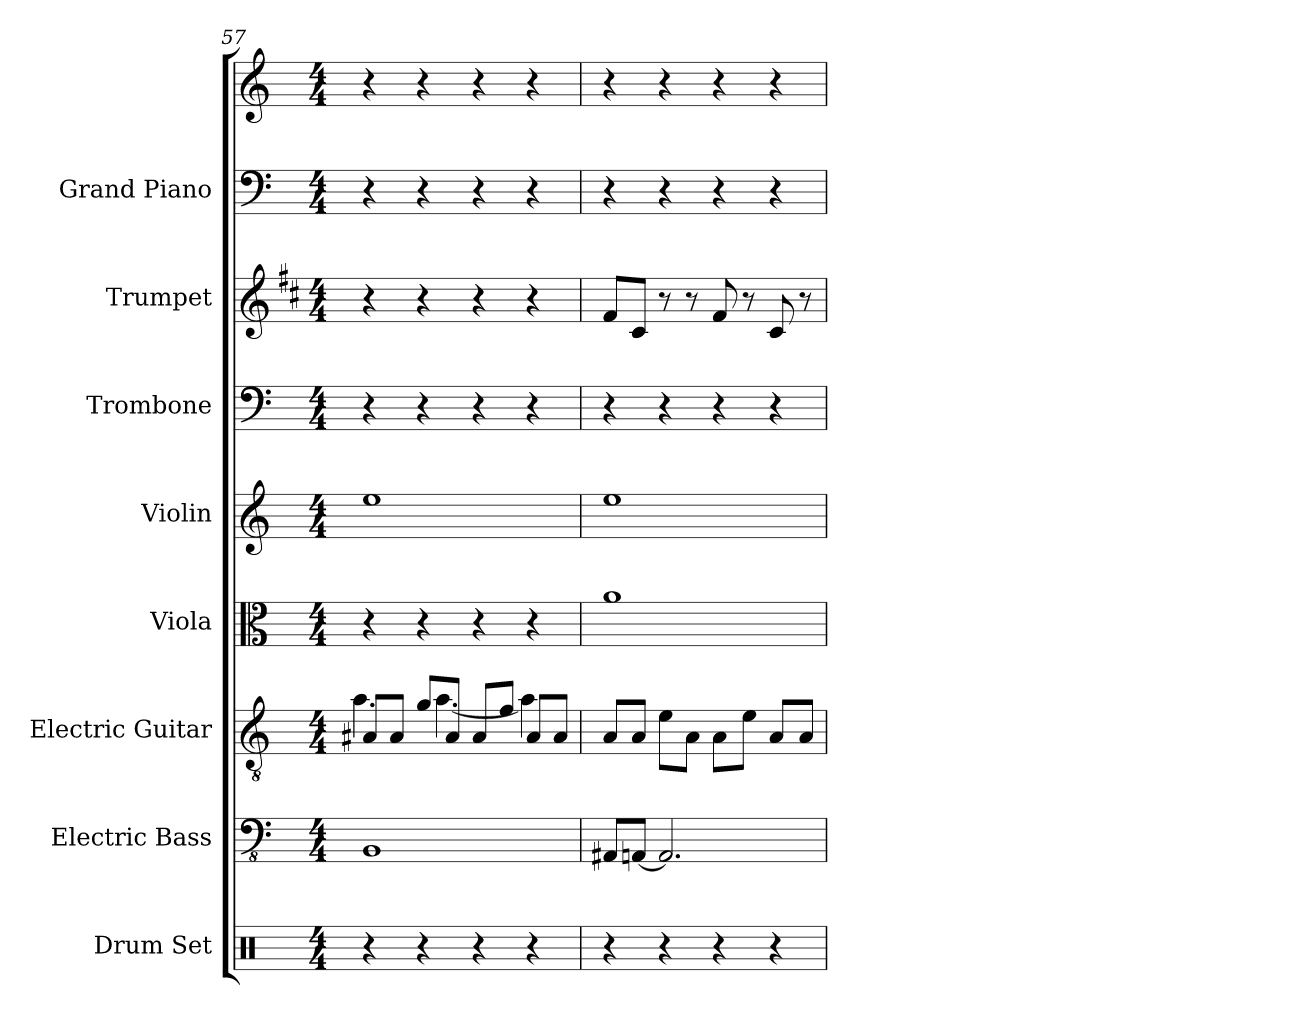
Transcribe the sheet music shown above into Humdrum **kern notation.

**kern	**kern	**kern	**kern	**kern	**kern	**kern	**kern	**kern
*part8	*part7	*part6	*part5	*part4	*part3	*part2	*part1	*part1
*staff9	*staff8	*staff7	*staff6	*staff5	*staff4	*staff3	*staff2	*staff1
*I"Drum Set	*I"Electric Bass	*I"Electric Guitar	*I"Viola	*I"Violin	*I"Trombone	*I"Trumpet	*I"Grand Piano	*
*I'Drums	*I'El. B.	*I'El. Guit.	*I'Vla.	*I'Vln.	*I'Trb.	*I'Tpt.	*I'Pno.	*
*clefX	*clefFv4	*clefGv2	*clefC3	*clefG2	*clefF4	*clefG2	*clefF4	*clefG2
*	*	*	*	*	*	*ITrd1c2	*	*
*k[]	*k[]	*k[]	*k[]	*k[]	*k[]	*k[]	*k[]	*k[]
*M4/4	*M4/4	*M4/4	*M4/4	*M4/4	*M4/4	*M4/4	*M4/4	*M4/4
=57	=57	=57	=57	=57	=57	=57	=57	=57
*	*	*^	*	*	*	*	*	*
4r	1BBB	8A#XL	4.a	4r	1ee	4r	4r	4r	4r
.	.	8A#J	.	.	.	.	.	.	.
4r	.	8gL	.	4r	.	4r	4r	4r	4r
.	.	8A#J	[4.a	.	.	.	.	.	.
4r	.	8A#L	.	4r	.	4r	4r	4r	4r
.	.	8fJ	.	.	.	.	.	.	.
4r	.	8A#L	4a]	4r	.	4r	4r	4r	4r
.	.	8A#J	.	.	.	.	.	.	.
*	*	*v	*v	*	*	*	*	*	*
=58	=58	=58	=58	=58	=58	=58	=58	=58
4r	8AAA#XL	8AL	1a	1ee	4r	8eL	4r	4r
.	[8AAAnJ	8AJ	.	.	.	8BJ	.	.
4r	2.AAA]	8eL	.	.	4r	8r	4r	4r
.	.	8AJ	.	.	.	8r	.	.
4r	.	8AL	.	.	4r	8e	4r	4r
.	.	8eJ	.	.	.	8r	.	.
4r	.	8AL	.	.	4r	8B	4r	4r
.	.	8AJ	.	.	.	8r	.	.
=	=	=	=	=	=	=	=	=
*-	*-	*-	*-	*-	*-	*-	*-	*-
